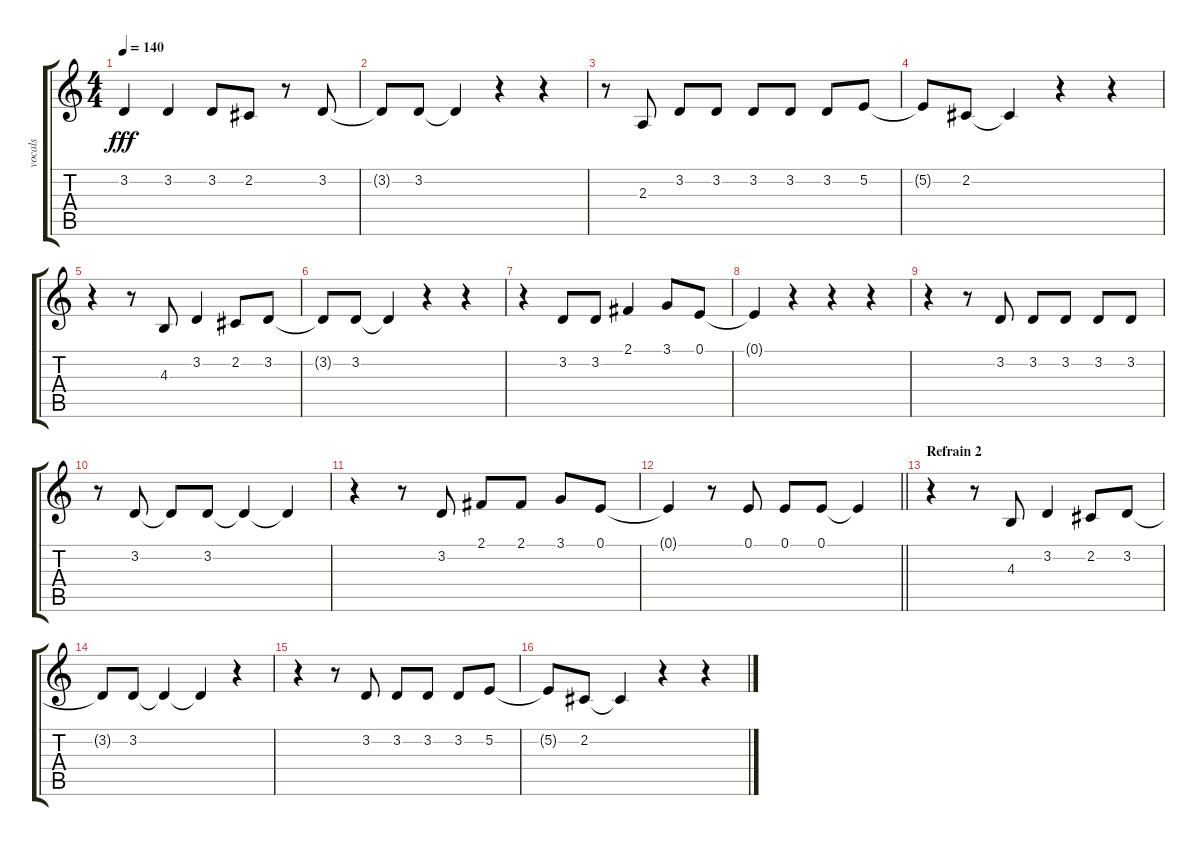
\track ("vocals" "vocals") {instrument lead1square}
\staff {score tabs}
\tuning (E4 B3 G3 D3 A2 E2) {hide}
\ts (4 4)
\tempo 140
\clef g2
\ks c
3.2.4{dy fff} 3.2.4 3.2.8 2.2.8 r.8 3.2.8 |
3.2{t}.8 3.2.8 3.2{t}.4 r.4 r.4 |
r.8 2.3.8 3.2.8 3.2.8 3.2.8 3.2.8 3.2.8 5.2.8 |
5.2{t}.8 2.2.8 2.2{t}.4 r.4 r.4 |
r.4 r.8 4.3.8 3.2.4 2.2.8 3.2.8 |
3.2{t}.8 3.2.8 3.2{t}.4 r.4 r.4 |
r.4 3.2.8 3.2.8 2.1.4 3.1.8 0.1.8 |
0.1{t}.4 r.4 r.4 r.4 |
r.4 r.8 3.2.8 3.2.8 3.2.8 3.2.8 3.2.8 |
r.8 3.2.8 3.2{t}.8 3.2.8 3.2{t}.4 3.2{t}.4 |
r.4 r.8 3.2.8 2.1.8 2.1.8 3.1.8 0.1.8 |
\barLineRight lightlight
0.1{t}.4 r.8 0.1.8 0.1.8 0.1.8 0.1{t}.4 |
\section ("" "Refrain 2")
r.4 r.8 4.3.8 3.2.4 2.2.8 3.2.8 |
3.2{t}.8 3.2.8 3.2{t}.4 3.2{t}.4 r.4 |
r.4 r.8 3.2.8 3.2.8 3.2.8 3.2.8 5.2.8 |
5.2{t}.8 2.2.8 2.2{t}.4 r.4 r.4
